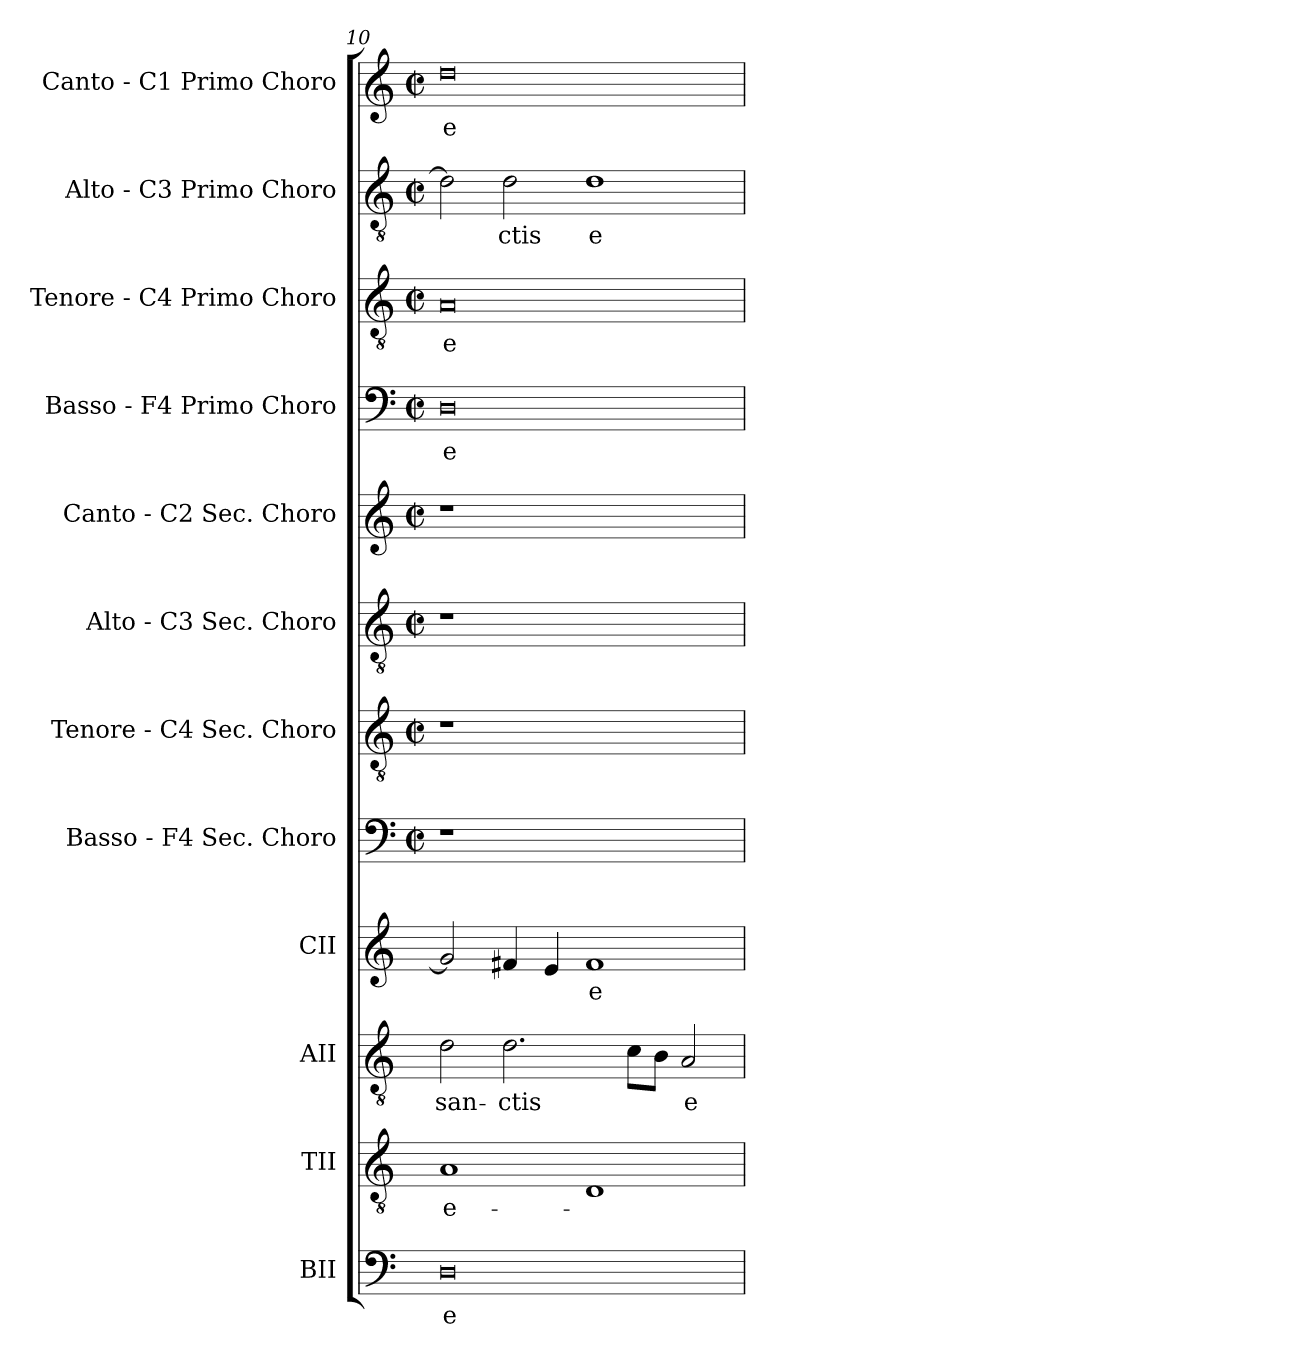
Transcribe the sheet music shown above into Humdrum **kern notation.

**kern	**text	**kern	**text	**kern	**text	**kern	**text	**kern	**kern	**kern	**kern	**kern	**text	**kern	**text	**kern	**text	**kern	**text
*part12	*part12	*part11	*part11	*part10	*part10	*part9	*part9	*part8	*part7	*part6	*part5	*part4	*part4	*part3	*part3	*part2	*part2	*part1	*part1
*staff12	*staff12	*staff11	*staff11	*staff10	*staff10	*staff9	*staff9	*staff8	*staff7	*staff6	*staff5	*staff4	*staff4	*staff3	*staff3	*staff2	*staff2	*staff1	*staff1
*I"BII	*	*I"TII	*	*I"AII	*	*I"CII	*	*I"Basso - F4  Sec. Choro	*I"Tenore - C4  Sec. Choro	*I"Alto - C3  Sec. Choro	*I"Canto - C2  Sec. Choro	*I"Basso - F4  Primo Choro	*	*I"Tenore - C4  Primo Choro	*	*I"Alto - C3  Primo Choro	*	*I"Canto - C1  Primo Choro	*
*I'BII	*	*I'TII	*	*I'AII	*	*I'CII	*	*I'Ch	*I'Ch	*I'Ch	*I'Ch	*I'BI	*	*I'TI	*	*I'AI	*	*I'CI	*
*clefF4	*	*clefGv2	*	*clefGv2	*	*clefG2	*	*clefF4	*clefGv2	*clefGv2	*clefG2	*clefF4	*	*clefGv2	*	*clefGv2	*	*clefG2	*
*	*	*	*	*	*	*	*	*M2/2	*M2/2	*M2/2	*M2/2	*M2/2	*	*M2/2	*	*M2/2	*	*M2/2	*
*	*	*	*	*	*	*	*	*met(c|)	*met(c|)	*met(c|)	*met(c|)	*met(c|)	*	*met(c|)	*	*met(c|)	*	*met(c|)	*
=10	=10	=10	=10	=10	=10	=10	=10	=10	=10	=10	=10	=10	=10	=10	=10	=10	=10	=10	=10
!	!LO:LY:b:rj	!	!LO:LY:b:rj	!	!LO:LY:b:cj	!	!	!	!	!	!	!	!LO:LY:b:rj	!	!LO:LY:b:rj	!	!	!	!LO:LY:b:rj
0D	e-	1A	e-	2d\	san-	2g/]	.	1r	1r	1r	1r	0D	e-	0A	e-	2d\]	.	0dd	e-
!	!	!	!	!	!LO:LY:b:cj	!	!	!	!	!	!	!	!	!	!	!	!LO:LY:b:cj	!	!
.	.	.	.	2.d\	-ctis	4f#X/	.	.	.	.	.	.	.	.	.	2d\	-ctis	.	.
.	.	.	.	.	.	4e/	.	.	.	.	.	.	.	.	.	.	.	.	.
!	!	!	!	!	!	!	!LO:LY:b:rj	!	!	!	!	!	!	!	!	!	!LO:LY:b:rj	!	!
.	.	1D	.	.	.	1f#	e-	1ryy	1ryy	1ryy	1ryy	.	.	.	.	1d	e-	.	.
.	.	.	.	8c\L	.	.	.	.	.	.	.	.	.	.	.	.	.	.	.
.	.	.	.	8B\J	.	.	.	.	.	.	.	.	.	.	.	.	.	.	.
!	!	!	!	!	!LO:LY:b:cj	!	!	!	!	!	!	!	!	!	!	!	!	!	!
.	.	.	.	2A/	e-	.	.	.	.	.	.	.	.	.	.	.	.	.	.
=	=	=	=	=	=	=	=	=	=	=	=	=	=	=	=	=	=	=	=
*-	*-	*-	*-	*-	*-	*-	*-	*-	*-	*-	*-	*-	*-	*-	*-	*-	*-	*-	*-
